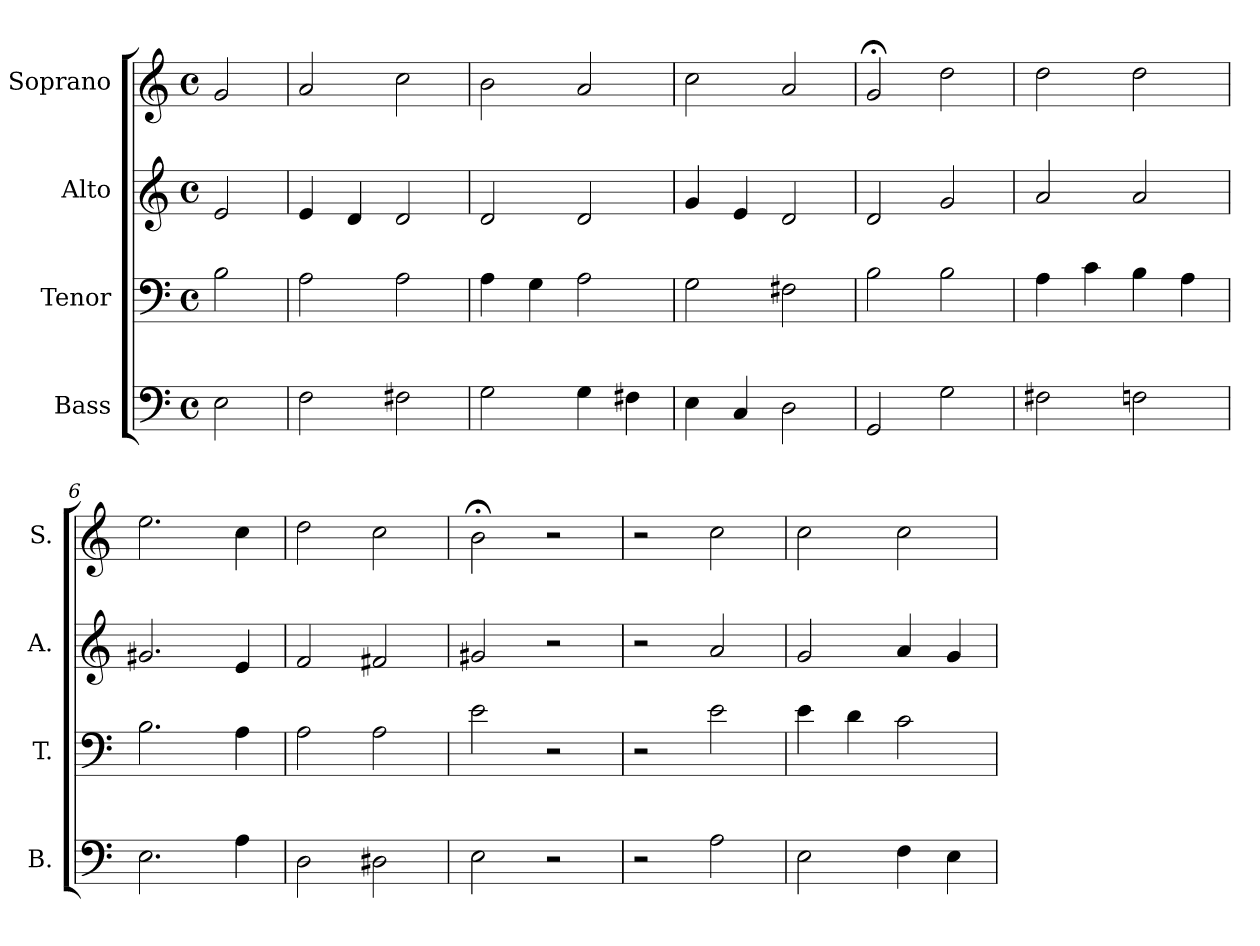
**kern	**kern	**kern	**kern
*part4	*part3	*part2	*part1
*staff4	*staff3	*staff2	*staff1
*I"Bass	*I"Tenor	*I"Alto	*I"Soprano
*I'B.	*I'T.	*I'A.	*I'S.
*clefF4	*clefF4	*clefG2	*clefG2
*k[]	*k[]	*k[]	*k[]
*M4/4	*M4/4	*M4/4	*M4/4
*met(c)	*met(c)	*met(c)	*met(c)
*MM176	*MM176	*MM176	*MM176
=	=	=	=
2E\	2B\	2e/	2g/
=1	=1	=1	=1
2F\	2A\	4e/	2a/
.	.	4d/	.
2F#X\	2A\	2d/	2cc\
=2	=2	=2	=2
2G\	4A\	2d/	2b\
.	4G\	.	.
4G\	2A\	2d/	2a/
4F#X\	.	.	.
=3	=3	=3	=3
4E\	2G\	4g/	2cc\
4C/	.	4e/	.
2D\	2F#X\	2d/	2a/
=4	=4	=4	=4
2GG/	2B\	2d/	2g;</
2G\	2B\	2g/	2dd\
=5	=5	=5	=5
2F#X\	4A\	2a/	2dd\
.	4c\	.	.
2Fn\	4B\	2a/	2dd\
.	4A\	.	.
=6	=6	=6	=6
2.E\	2.B\	2.g#X/	2.ee\
4A\	4A\	4e/	4cc\
!!LO:LB:g=z
=7	=7	=7	=7
2D\	2A\	2f/	2dd\
2D#X\	2A\	2f#X/	2cc\
=8	=8	=8	=8
2E\	2e\	2g#X/	2b;<\
2r	2r	2r	2r
=9	=9	=9	=9
2r	2r	2r	2r
2A\	2e\	2a/	2cc\
=10	=10	=10	=10
2E\	4e\	2g/	2cc\
.	4d\	.	.
4F\	2c\	4a/	2cc\
4E\	.	4g/	.
=	=	=	=
*-	*-	*-	*-
